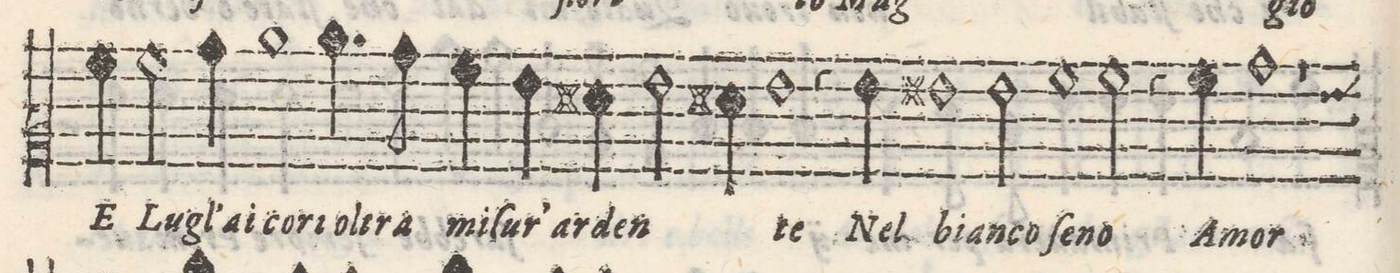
**kern	**text
*I"ALTO	*
*clefC2	*
*k[]	*
*met(C)	*
*M2/1	*
4a\	e
2a\	Lug-
4b\	-l`ai
=17-	=17-
1cc	co-
4.cc\	-ri
8b\	ol-
4a\	-tra
4gny\	mi-
=18-	=18-
4f#X\	-ſur-
2g\	-`ar-
4f#X\	-den-
1g	-te
=19-	=19-
4r	.
4g\	Nel
1g#X	bian-
2g#\	-co
=20-	=20-
1a	ſe-
2a\	-no
4r	.
4a\	A-
=21-	=21-
1b	-mor
*-	*-
